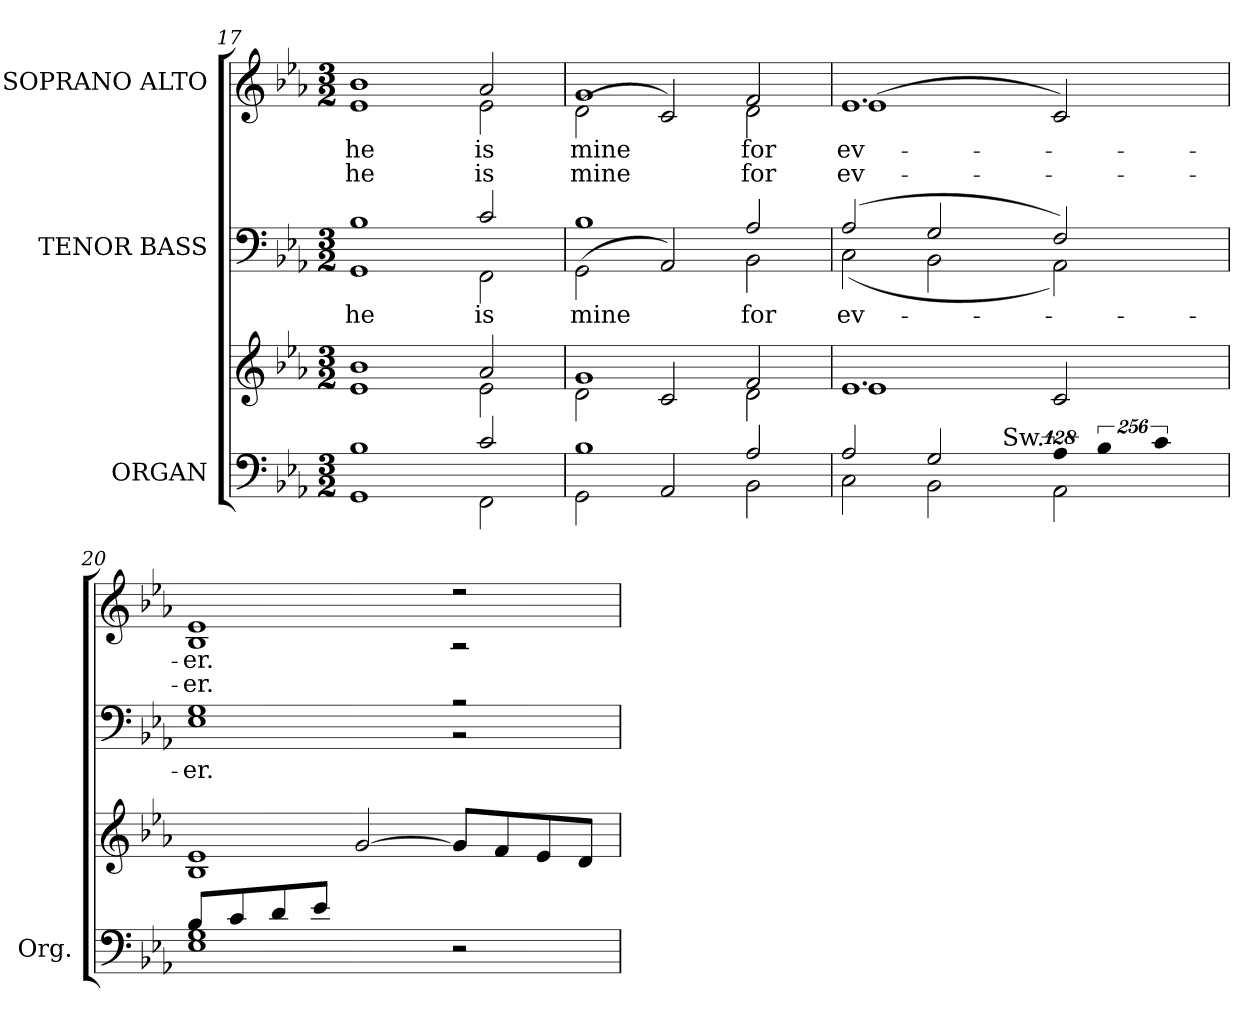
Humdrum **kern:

**kern	**kern	**kern	**text	**kern	**text	**text
*part3	*part3	*part2	*part2	*part1	*part1	*part1
*staff4	*staff3	*staff2	*staff2	*staff1	*staff1	*staff1
*I"ORGAN	*	*I"TENOR BASS	*	*I"SOPRANO ALTO	*	*
*I'Org.	*	*	*	*	*	*
*clefF4	*clefG2	*clefF4	*	*clefG2	*	*
*k[b-e-a-]	*k[b-e-a-]	*k[b-e-a-]	*	*k[b-e-a-]	*	*
*E-:	*E-:	*E-:	*	*E-:	*	*
*M3/2	*M3/2	*M3/2	*	*M3/2	*	*
=17	=17	=17	=17	=17	=17	=17
*^	*^	*^	*	*	*	*
!	!	!	!	!	!	!LO:LY:b:color=#000000	!	!	!
!	!	!	!	!	!	!	!	!LO:LY:a:color=#000000	!LO:LY:b:color=#000000
*	*	*	*	*	*	*	*^	*	*
1B-i	1GGi	1b-i	1e-i	1B-i	1GGi	he	1b-i	1e-i	he	he
!	!	!	!	!	!	!LO:LY:b:color=#000000	!	!	!	!
!	!	!	!	!	!	!	!	!	!LO:LY:a:color=#000000	!LO:LY:b:color=#000000
2ci/	2FFi\	2a-i/	2e-i\	2ci/	2FFi\	is	2a-i/	2e-i\	is	is
=18	=18	=18	=18	=18	=18	=18	=18	=18	=18	=18
!	!	!	!	!	!	!LO:LY:b:color=#000000	!	!	!	!
!	!	!	!	!	!	!	!	!	!LO:LY:a:color=#000000	!LO:LY:b:color=#000000
1B-i	2GGi\	1gi	2di\	1B-i	(2GGi\	mine	1gi	(2di\	mine	mine
.	2AA-i/	.	2ci/	.	2AA-i/)	.	.	2ci/)	.	.
!	!	!	!	!	!	!LO:LY:b:color=#000000	!	!	!	!
!	!	!	!	!	!	!	!	!	!LO:LY:a:color=#000000	!LO:LY:b:color=#000000
2A-i/	2BB-i\	2fi/	2di\	2A-i/	2BB-i\	for	2fi/	2di\	for	for
=19	=19	=19	=19	=19	=19	=19	=19	=19	=19	=19
!	!	!	!	!	!	!LO:LY:b:color=#000000	!	!	!	!
!	!	!	!	!	!	!	!	!	!LO:LY:a:color=#000000	!LO:LY:b:color=#000000
*	*^	*	*	*	*	*	*	*	*	*
2A-i/	2Ci\	2ryy	1.e-i	1e-i	(2A-i/	(2Ci\	ev-	1.e-i	(1e-i	ev-	ev-
2Gi/	2BB-i\	4ryy	.	.	2Gi/	2BB-i\	.	.	.	.	.
.	.	32ryy	.	.	.	.	.	.	.	.	.
.	.	512.ryy	.	.	.	.	.	.	.	.	.
!	!	!LO:TX:a:t=Sw.	!	!	!	!	!	!	!	!	!
.	.	2ryy	.	.	.	.	.	.	.	.	.
!LO:N:vis=4	!	!	!	!	!	!	!	!	!	!	!
512%85A-i/	2AA-i\	.	.	2ci/	2Fi/)	2AA-i\)	.	.	2ci/)	.	.
!LO:N:vis=4	!	!	!	!	!	!	!	!	!	!	!
1024%171B-i/	.	.	.	.	.	.	.	.	.	.	.
.	.	8ryy	.	.	.	.	.	.	.	.	.
!LO:N:vis=4	!	!	!	!	!	!	!	!	!	!	!
1024%171ci/	.	.	.	.	.	.	.	.	.	.	.
.	.	16ryy	.	.	.	.	.	.	.	.	.
.	.	64ryy	.	.	.	.	.	.	.	.	.
.	.	128ryy	.	.	.	.	.	.	.	.	.
.	.	256ryy	.	.	.	.	.	.	.	.	.
.	.	1024ryy	.	.	.	.	.	.	.	.	.
!!LO:LB:g=z	!!
=20	=20	=20	=20	=20	=20	=20	=20	=20	=20	=20	=20
!	!	!	!	!	!	!	!LO:LY:b:color=#000000	!	!	!	!
!	!	!	!	!	!	!	!	!	!	!LO:LY:a:color=#000000	!LO:LY:b:color=#000000
8B-i/L	1E-i 1Gi	1ryy	2ryy	1B-i 1e-i	1Gi	1E-i	-er.	1e-i	1B-i	-er.	-er.
8ci/	.	.	.	.	.	.	.	.	.	.	.
8di/	.	.	.	.	.	.	.	.	.	.	.
8e-i/J	.	.	.	.	.	.	.	.	.	.	.
1ryy	.	.	[2gi/	.	.	.	.	.	.	.	.
.	2r	2ryy	8gi/L]	2ryy	2r	2r	.	2r	2r	.	.
.	.	.	8fi/	.	.	.	.	.	.	.	.
.	.	.	8e-i/	.	.	.	.	.	.	.	.
.	.	.	8di/J	.	.	.	.	.	.	.	.
*v	*v	*v	*	*	*v	*v	*	*v	*v	*	*
*	*v	*v	*	*	*	*	*
=	=	=	=	=	=	=
*-	*-	*-	*-	*-	*-	*-
